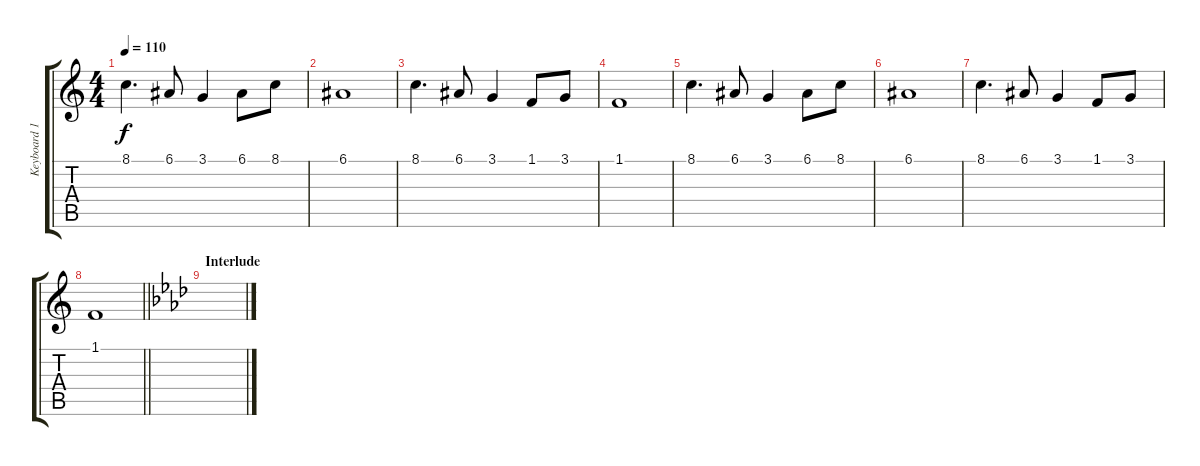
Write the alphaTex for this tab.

\track ("Keyboard 1 (Mid)" "Keyboard 1") {instrument stringensemble1}
\staff {score tabs}
\tuning (E4 B3 G3 D3 A2 E2) {hide}
\ts (4 4)
\tempo 110
\clef g2
\ks c
8.1.4{d dy f} 6.1.8 3.1.4 6.1.8 8.1.8 |
6.1.1 |
8.1.4{d} 6.1.8 3.1.4 1.1.8 3.1.8 |
1.1.1 |
8.1.4{d} 6.1.8 3.1.4 6.1.8 8.1.8 |
6.1.1 |
8.1.4{d} 6.1.8 3.1.4 1.1.8 3.1.8 |
\barLineRight lightlight
1.1.1 |
\section ("" "Interlude")
\ks fminor
